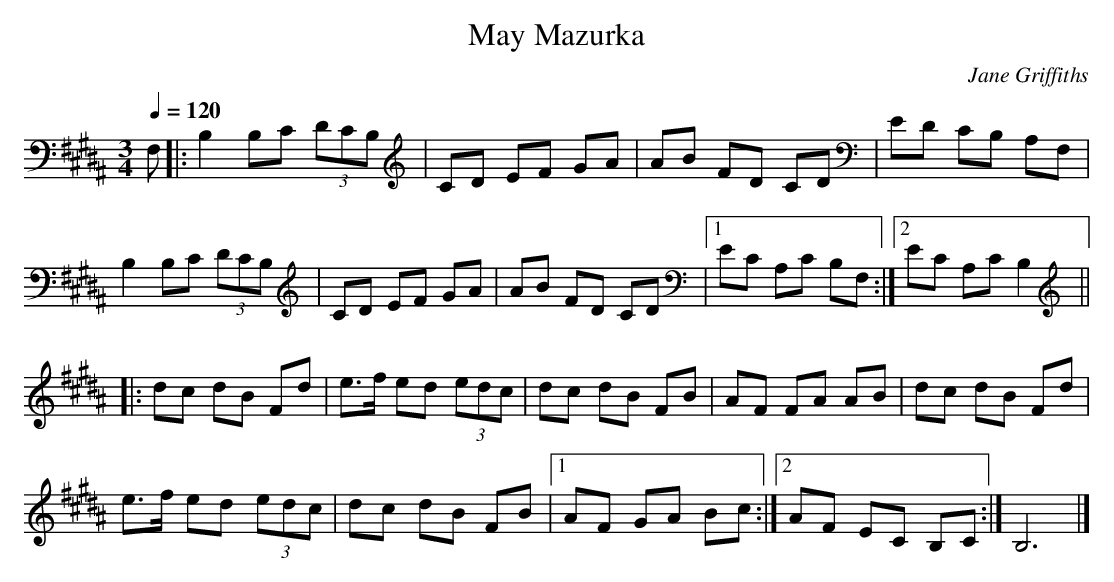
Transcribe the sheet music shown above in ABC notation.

X:1
T:May Mazurka
C:Jane Griffiths
M:3/4
L:1/8
K:Bmaj
Q:1/4=120
F, |: \
B,2 B,C (3DCB, | CD EF GA | AB FD CD | ED CB, A,F, |
B,2 B,C (3DCB, | CD EF GA | AB FD CD | \
 [1 EC A,C B,F, :|  [2 EC A,C B,2 ||
|: \
dc dB Fd | e>f ed (3edc | dc dB FB | AF FA AB | \
dc dB Fd |
e>f ed (3edc | dc dB FB | \
 [1 AF GA Bc :|  [2 AF EC B,C :| B,6 |]
